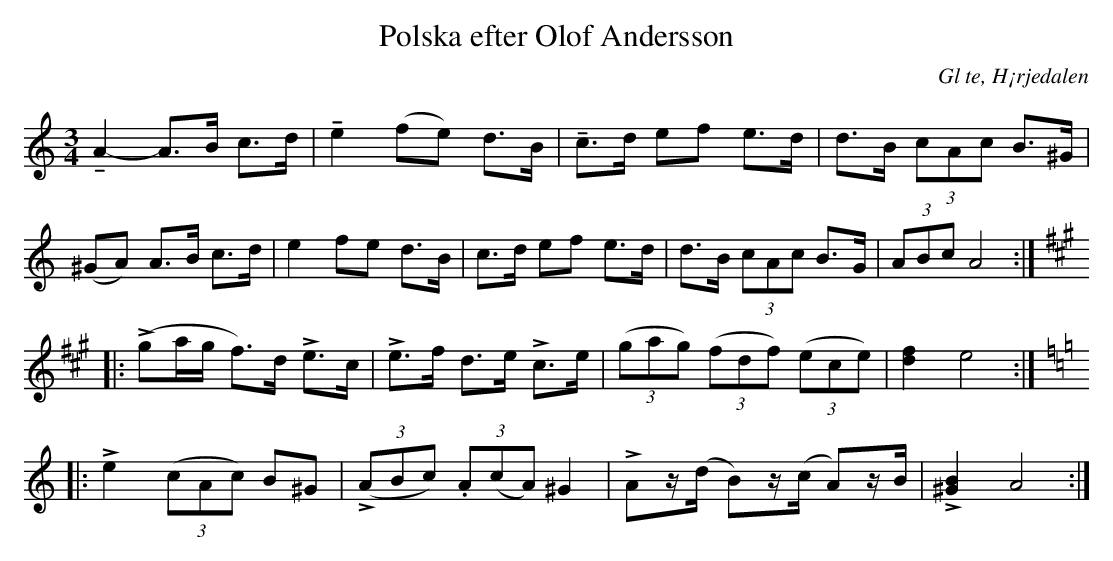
X:1
T:Polska efter Olof Andersson
O:Gl te, H¡rjedalen
M:3/4
L:1/8
U:K=tenuto
U:L=>
K:Am
KA2- A>B c>d | Ke2 (fe) d>B | Kc>d ef e>d | d>B (3cAc B>^G |
(^GA) A>B c>d | e2 fe d>B | c>d ef e>d | d>B (3cAc B>G | (3ABc A4 ::
K:A
(!>!ga/g/ f>)d !>!e>c | !>!e>f d>e !>!c>e | ((3gag) ((3fdf) ((3ece) | [d2f2] e4 ::
K:Am
Le2 ((3cAc) B^G | !>!((3ABc) (3.A(cA) ^G2 | !>!Az/(d/ B)z/(c/ A)z/B/ | !>![^G2B2] A4 :|
